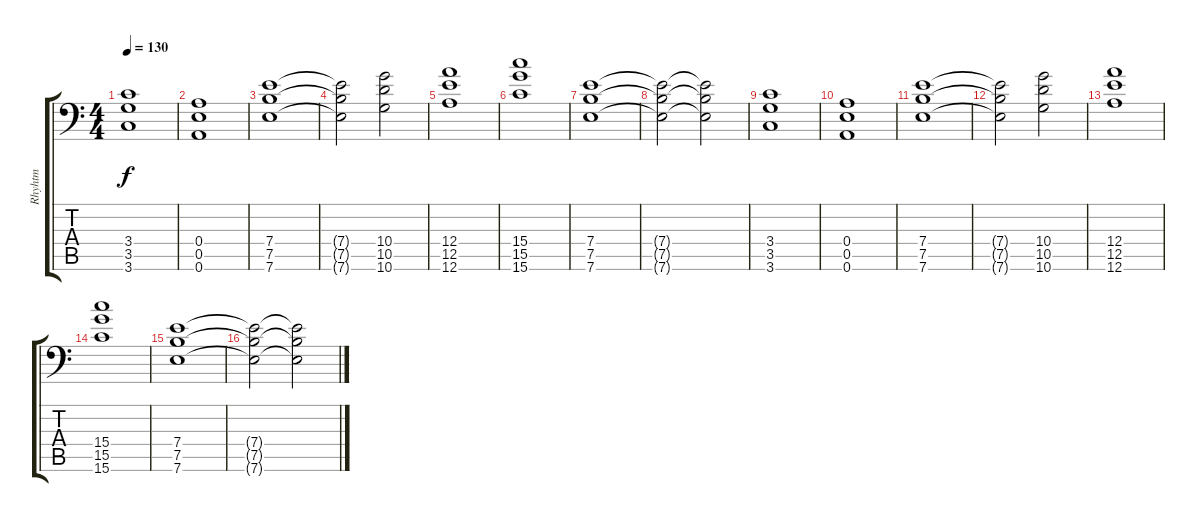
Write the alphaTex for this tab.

\track ("Rhyhtm" "Rhyhtm") {instrument distortionguitar}
\staff {score tabs}
\tuning (B3 Gb3 D3 A2 E2 A1) {hide}
\ts (4 4)
\tempo 130
\clef f4
\ks c
(3.4 3.5 3.6).1{dy f volume 13 instrument distortionguitar} |
(0.4 0.5 0.6).1 |
(7.4 7.5 7.6).1 |
(7.4{t} 7.5{t} 7.6{t}).2 (10.4 10.5 10.6).2 |
(12.4 12.5 12.6).1 |
(15.4 15.5 15.6).1 |
(7.4 7.5 7.6).1 |
(7.4{t} 7.5{t} 7.6{t}).2 (7.4{t} 7.5{t} 7.6{t}).2 |
(3.4 3.5 3.6).1{volume 13 instrument distortionguitar} |
(0.4 0.5 0.6).1 |
(7.4 7.5 7.6).1 |
(7.4{t} 7.5{t} 7.6{t}).2 (10.4 10.5 10.6).2 |
(12.4 12.5 12.6).1 |
(15.4 15.5 15.6).1 |
(7.4 7.5 7.6).1 |
(7.4{t} 7.5{t} 7.6{t}).2 (7.4{t} 7.5{t} 7.6{t}).2
